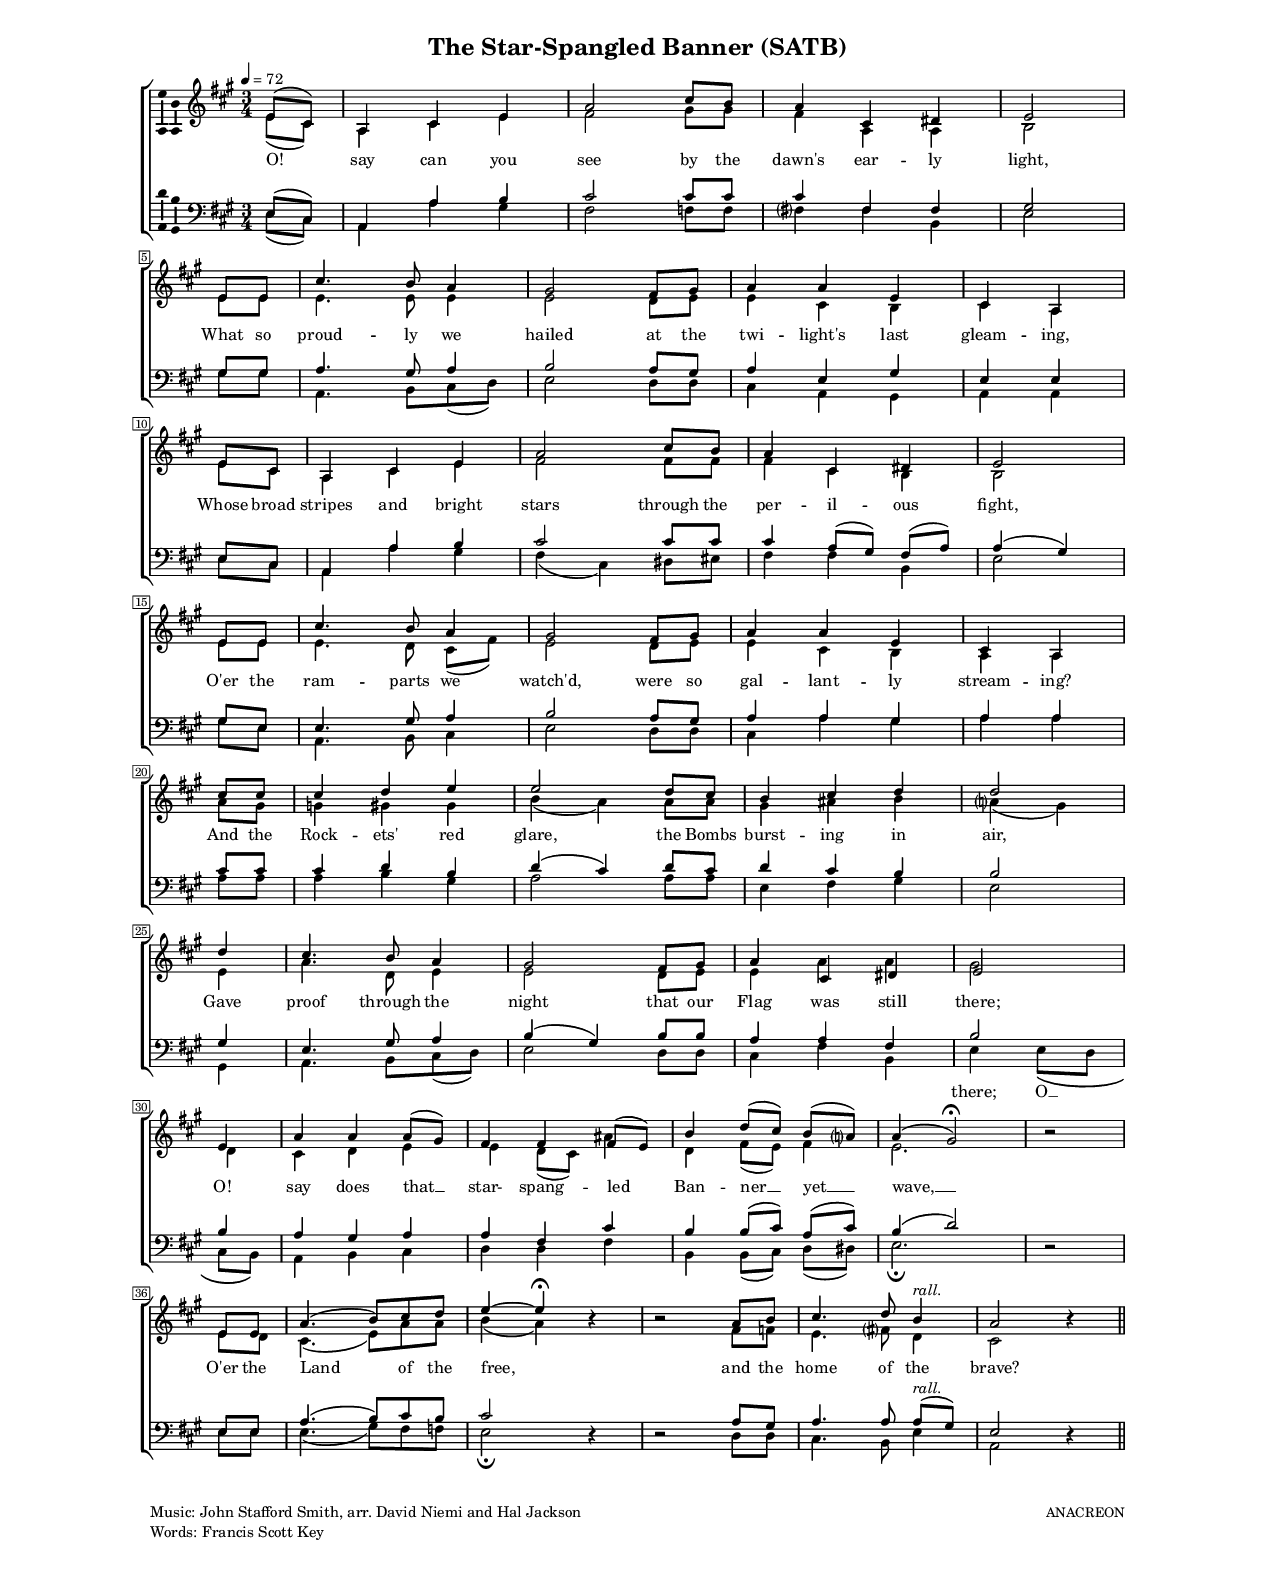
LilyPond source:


composer = "Music: John Stafford Smith, arr. David Niemi and Hal Jackson"
poet = "Words: Francis Scott Key"

piece = "ANACREON"
meter = ""

musiccopyright = " "

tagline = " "
\version "2.16.2"


#(set-global-staff-size 13)

\header {
  title = "The Star-Spangled Banner (SATB)"
}

#(set-default-paper-size "letter")
#(ly:set-option 'midi-extension "mid")

\paper {
  indent = 0\in
  left-margin = 1.00\in
  right-margin = 1.00\in
  top-margin = 0.25\in
  bottom-margin = 0.25\in
  system-system-spacing #'basic-distance = #10
  system-system-spacing #'minimum-distance = #10
  % annotate-spacing = ##t
}

rall = \markup { \italic rall. }

Timeline = {
  \numericTimeSignature
  \time 3/4
  \tempo 4=72
  \partial 4 s4 | s2. | s2. | s2. | \partial 2 s2 | \break
  \partial 4 s4 | s2. | s2. | s2. | \partial 2 s2 | \break
  \partial 4 s4 | s2. | s2. | s2. | \partial 2 s2 | \break
  \partial 4 s4 | s2. | s2. | s2. | \partial 2 s2 | \break
  \partial 4 s4 | s2. | s2. | s2. | \partial 2 s2 | \break
  \partial 4 s4 | s2. | s2. | s2. | \partial 2 s2 | \break
  \partial 4 s4 | s2. | s2. | s2. | s2. | \partial 2 r2 | \break
  \partial 4 s4 | s2. | s2 r4 | r2 s4 | s2 s4^\rall | s2 r4 \bar "||"
}


verseOne = \lyricmode {
  O! say can you see by the dawn's ear -- ly light,
  What so proud -- ly we hailed at the twi -- light's last gleam -- ing,
  Whose broad stripes and bright stars through the per -- il -- ous fight,
  O'er the ram -- parts we watch'd, were so gal -- lant -- ly stream -- ing?
  And the Rock -- ets' red glare, the Bombs burst -- ing in air,
  Gave proof through the night that our Flag was still there;
	O! say does that __ star- spang -- led Ban -- ner __ yet __ wave, __
	O'er the Land of the free, and the home of the brave?
}

SopranoMusic = \relative c' {
  f8(d) | bes4 d f | bes2		d8 c | bes4 d, e | f2 
	f8 f | d'4.  c8 bes4 | a2	g8 a | bes4 bes f | d4 bes
  f'8 d | bes4 d f | bes2		d8 c | bes4 d, e | f2 
	f8 f | d'4.  c8 bes4 | a2	g8 a | bes4 bes f | d4 bes

  d'8 d | d4 ees f | f2			ees8 d | c4 d ees | ees2
  ees4 | d4. c8 bes4 | a2		g8 a | bes4 d, e | f2

  f4 | bes bes bes8( a) | g4 g g8([f]) | c'4 ees8([ d]) c([bes]) |
	bes4(a2^\fermata) | s2
  f8 f | bes4.( c8) d ees | f4~f^\fermata	s4 | s2
					bes,8 c | d4. ees8 c4 | bes2 s4
}

AltoMusic = \relative c {
  f'8(d) | bes4 d f | g2		a8 a | g4 bes, bes | c2 
	f8 f | f4.  f8 f4 | f2		ees8 f | f4 d c | d4 bes
  f'8 d | bes4 d f | g2			g8 g | g4 d c | c2 
	f8 f | f4. \autoBeamOff ees8 \autoBeamOn d8(g) | f2
					ees8 f | f4 d c | bes4 bes

  bes'8 a | aes4 a a | c4( bes4)	bes8 bes | a4 b c | bes4(a4)
  f4 | bes4. ees,8 f4 | f2			ees8 f | f4 bes bes | a2

  ees4 | d ees f4 | f4 ees8([d]) b'4 | ees,4 g8(f) g4 | f2. |  s2
  f8 ees | d4.( f8) bes bes | c4(bes) s4 | s2
					g8 ges | f4. g8 ees4 | d2 s4
}
TenorMusic = \relative c {
  f8(d) | bes4 bes' c | d2		d8 d   | d4 g, g | a2 
	a8 a | bes4.  a8 bes4 | c2	bes8 a | bes4 f a | f4 f
  f8 d | bes4 bes' c | d2		d8 d   | d4 bes8([a]) g([bes]) |
						bes4(a) 
	a8 f | f4.  a8 bes4 | c2	bes8 a | bes4 bes a | bes4 bes

  d8 d d4 ees c | ees4(d)		ees8 d | ees4 d c | c2
  a4 | f4. a8 bes4 | c4(a4)		c8 c | bes4 bes g | c2

  c4 | bes4 a bes | bes4 g d' | c c8([d]) bes8(d) | c4(ees2) | s2
  f,8 f | bes4.(c8) d c | d2 s4 | s2
					bes8 a | bes4. bes8 bes([a]) | f2 s4
}
BassMusic = \relative c {
  f8( d) | bes4 bes' a | g2		ges8 ges | g4 g c, | f2 
	a8 a | bes,4.  c8 d8(ees) | f2	ees8 ees | d4 bes4 a | bes4 bes
  f'8 d | bes4 bes' a | g4(d4)		e8 fis | g4 g c, | f2 
	a8 f | bes,4.  c8 d4 | f2	ees8 ees | d4 bes' a | bes4 bes

  bes8 bes | bes4 c a | bes2		bes8 bes | f4 g a | f2
  a,4 | bes4. c8 d8(ees) | f2		ees8 ees | d4 g c, | f4 f8\([ees]

  d8 c\) | bes4 c d | ees4 ees g | c, c8([ d]) ees([ e]) | f2.\fermata) | s2
  f8 f | f4.( a8) g ges | f2\fermata s4 | s2
					ees8 ees | d4. c8 f4 | bes,2 s4
}

global = {
    #(set-accidental-style 'modern-voice-cautionary)
    \key bes \major
    \override Score.BarNumber #'stencil
        = #(make-stencil-boxer 0.1 0.25 ly:text-interface::print)
}

#(ly:set-option 'midi-extension "mid")
#(set-accidental-style 'modern-cautionary)
\score {
  \transpose bes a
  \new ChoirStaff <<
    \new Staff <<
      \global
      \clef "treble"
      << \Timeline >>
      \new Voice = "Soprano" \with { \consists "Ambitus_engraver" } <<
		\voiceOne
		\SopranoMusic
      >>
      \new Voice = "Alto" \with { \consists "Ambitus_engraver" } <<
               \override Ambitus #'X-offset = #2
               \voiceTwo
               \AltoMusic
      >>
    >>
    \context Lyrics = one \lyricsto "Soprano" \verseOne
    \new Staff <<
      \global
      \clef "bass"
      << \Timeline >>
      \new Voice = "Tenor" \with { \consists "Ambitus_engraver" } <<
		\voiceOne
		\TenorMusic
      >>
      \new Voice = "Bass" \with { \consists "Ambitus_engraver" } <<
               \override Ambitus #'X-offset = #2
               \voiceTwo
               \BassMusic
      >>
      \context Lyrics = two \lyricsto "Bass" \lyricmode {
	\skip 4 \repeat unfold 70 { \skip 2. }
	there; O __
      }
    >>
  >>
  \layout {}
  \midi {
    \context {
      \Staff
    }
  }
}

\markup {
  \column {
    \fill-line { \composer              " "             \small \caps \piece }
    \fill-line { \poet                  " "             \small \caps \meter }
  }
}


